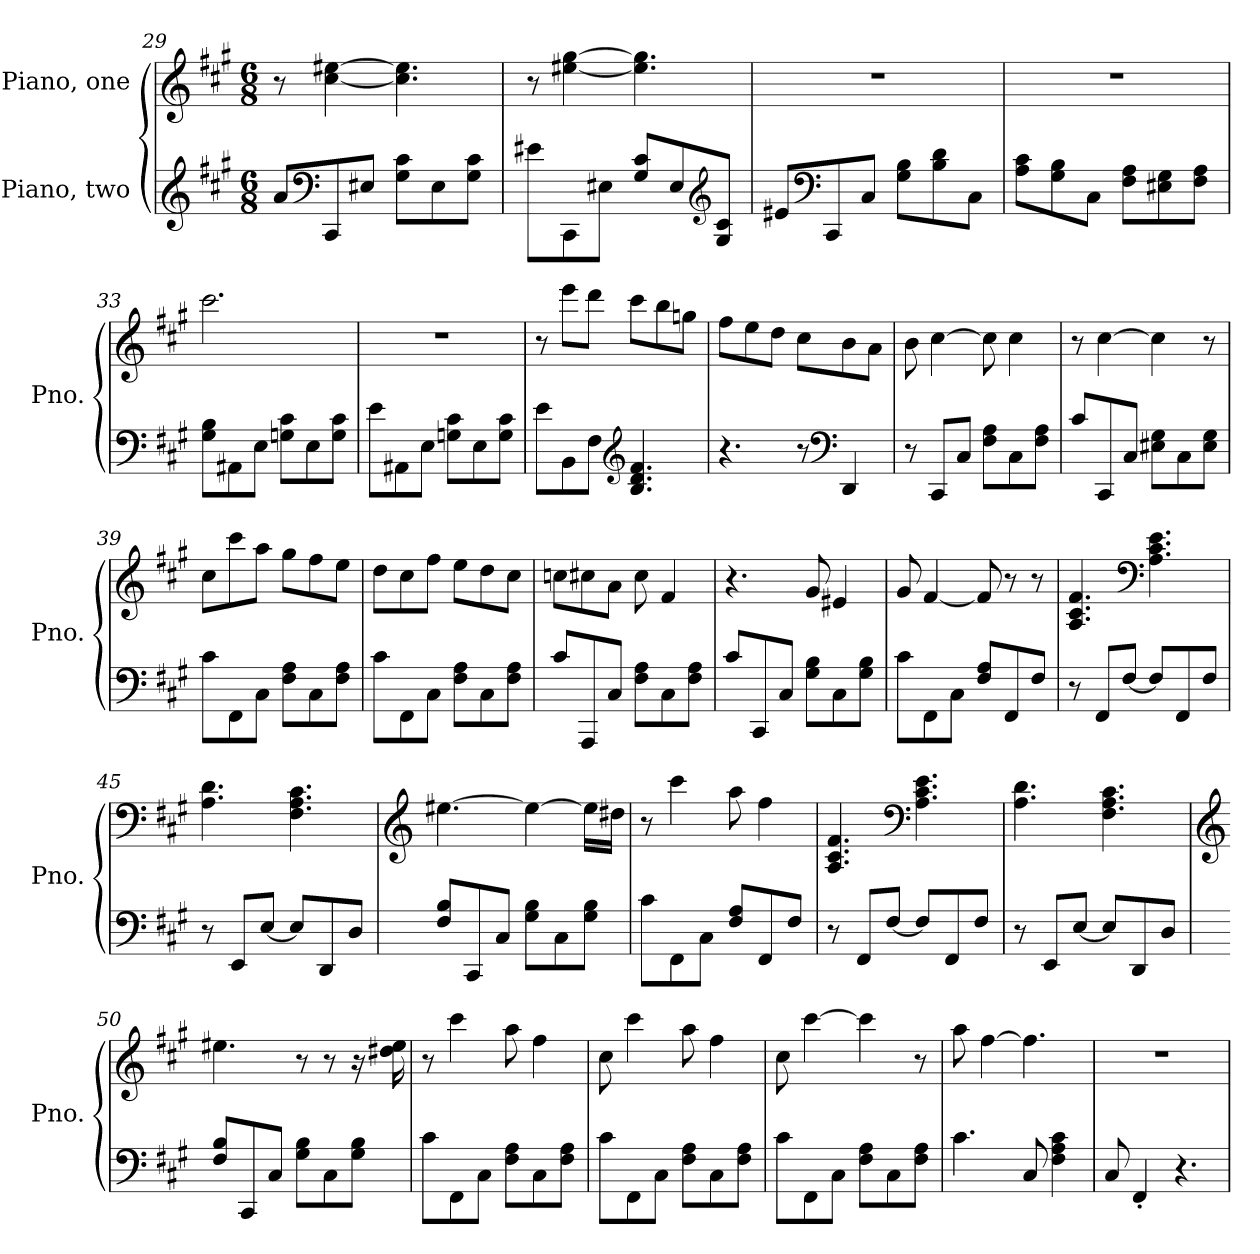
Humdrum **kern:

**kern	**kern
*part2	*part1
*staff2	*staff1
*I"Piano, two	*I"Piano, one
*I'Pno.	*I'Pno.
!!LO:PB:g=z
*clefG2	*clefG2
*k[f#c#g#]	*k[f#c#g#]
*M6/8	*M6/8
=29	=29
8a/L	8r
*clefF4	*
8CC#/	[4cc#\ [4ee#X\
8E#X/J	.
8G#\ 8c#\L	4.cc#\] 4.ee#\]
8E#\	.
8G#\ 8c#\J	.
=30	=30
8e#X\L	8r
8CC#\	[4ee#X\ [4gg#\
8E#X\J	.
8G#/ 8c#/L	4.ee#\] 4.gg#\]
8E#/	.
*clefG2	*
8G#/ 8c#/J	.
=31	=31
8e#X/L	2.r
*clefF4	*
8CC#/	.
8C#/J	.
8G#\ 8B\L	.
8B\ 8d\	.
8C#\J	.
=32	=32
8A\ 8c#\L	2.r
8G#\ 8B\	.
8C#\J	.
8F#\ 8A\L	.
8E#X\ 8G#\	.
8F#\ 8A\J	.
!!LO:LB:g=z
=33	=33
8G#\ 8B\L	2.ccc#\
8AA#X\	.
8E\J	.
8Gn\ 8c#\L	.
8E\	.
8G\ 8c#\J	.
=34	=34
8e\L	2.r
8AA#X\	.
8E\J	.
8Gn\ 8c#\L	.
8E\	.
8G\ 8c#\J	.
=35	=35
8e\L	8r
8BB\	8eee\L
8F#\J	8ddd\J
*clefG2	*
4.B/ 4.d/ 4.f#/	8ccc#\L
.	8bb\
.	8ggn\J
=36	=36
4.r	8ff#\L
.	8ee\
.	8dd\J
8r	8cc#\L
*clefF4	*
4DD/	8b\
.	8a\J
=37	=37
8r	8b\
8CC#/L	[4cc#\
8C#/J	.
8F#\ 8A\L	8cc#\]
8C#\	4cc#\
8F#\ 8A\J	.
!!LO:LB:g=z
=38	=38
8c#/L	8r
8CC#/	[4cc#\
8C#/J	.
8E#X\ 8G#\L	4cc#\]
8C#\	.
8E#\ 8G#\J	8r
=39	=39
8c#\L	8cc#\L
8FF#\	8ccc#\
8C#\J	8aa\J
8F#\ 8A\L	8gg#\L
8C#\	8ff#\
8F#\ 8A\J	8ee\J
=40	=40
8c#\L	8dd\L
8FF#\	8cc#\
8C#\J	8ff#\J
8F#\ 8A\L	8ee\L
8C#\	8dd\
8F#\ 8A\J	8cc#\J
=41	=41
8c#/L	8ccn\L
8AAA/	8cc#X\
8C#/J	8a\J
8F#\ 8A\L	8cc#\
8C#\	4f#/
8F#\ 8A\J	.
=42	=42
8c#/L	4.r
8CC#/	.
8C#/J	.
8G#\ 8B\L	8g#/
8C#\	4e#X/
8G#\ 8B\J	.
!!LO:LB:g=z
=43	=43
8c#\L	8g#/
8FF#\	[4f#/
8C#\J	.
8F#/ 8A/L	8f#/]
8FF#/	8r
8F#/J	8r
=44	=44
8r	4.A/ 4.c#/ 4.f#/
8FF#/L	.
[8F#/J	.
*	*clefF4
8F#/L]	4.A\ 4.c#\ 4.e\
8FF#/	.
8F#/J	.
=45	=45
8r	4.A\ 4.d\
8EE/L	.
[8E/J	.
8E/L]	4.F#\ 4.A\ 4.c#\
8DD/	.
8D/J	.
=46	=46
*	*clefG2
8F#/ 8B/L	[4.ee#X\
8CC#/	.
8C#/J	.
8G#\ 8B\L	4ee#\_
8C#\	.
8G#\ 8B\J	16ee#\LL]
.	16dd#X\JJ
=47	=47
8c#\L	8r
8FF#\	4ccc#\
8C#\J	.
8F#/ 8A/L	8aa\
8FF#/	4ff#\
8F#/J	.
!!LO:LB:g=z
=48	=48
8r	4.A/ 4.c#/ 4.f#/
8FF#/L	.
[8F#/J	.
*	*clefF4
8F#/L]	4.A\ 4.c#\ 4.e\
8FF#/	.
8F#/J	.
=49	=49
8r	4.A\ 4.d\
8EE/L	.
[8E/J	.
8E/L]	4.F#\ 4.A\ 4.c#\
8DD/	.
8D/J	.
=50	=50
*	*clefG2
8F#/ 8B/L	4.ee#X\
8CC#/	.
8C#/J	.
8G#\ 8B\L	8r
8C#\	8r
8G#\ 8B\J	16r
.	16dd#X\ 16ee#\
=51	=51
8c#\L	8r
8FF#\	4ccc#\
8C#\J	.
8F#\ 8A\L	8aa\
8C#\	4ff#\
8F#\ 8A\J	.
=52	=52
8c#\L	8cc#\
8FF#\	4ccc#\
8C#\J	.
8F#\ 8A\L	8aa\
8C#\	4ff#\
8F#\ 8A\J	.
!!LO:LB:g=z
=53	=53
8c#\L	8cc#\
8FF#\	[4ccc#\
8C#\J	.
8F#\ 8A\L	4ccc#\]
8C#\	.
8F#\ 8A\J	8r
=54	=54
4.c#\	8aa\
.	[4ff#\
8C#/	4.ff#\]
4F#\ 4A\ 4c#\	.
=55	=55
8C#/	2.r
4FF#'/	.
4.r	.
=	=
*-	*-
